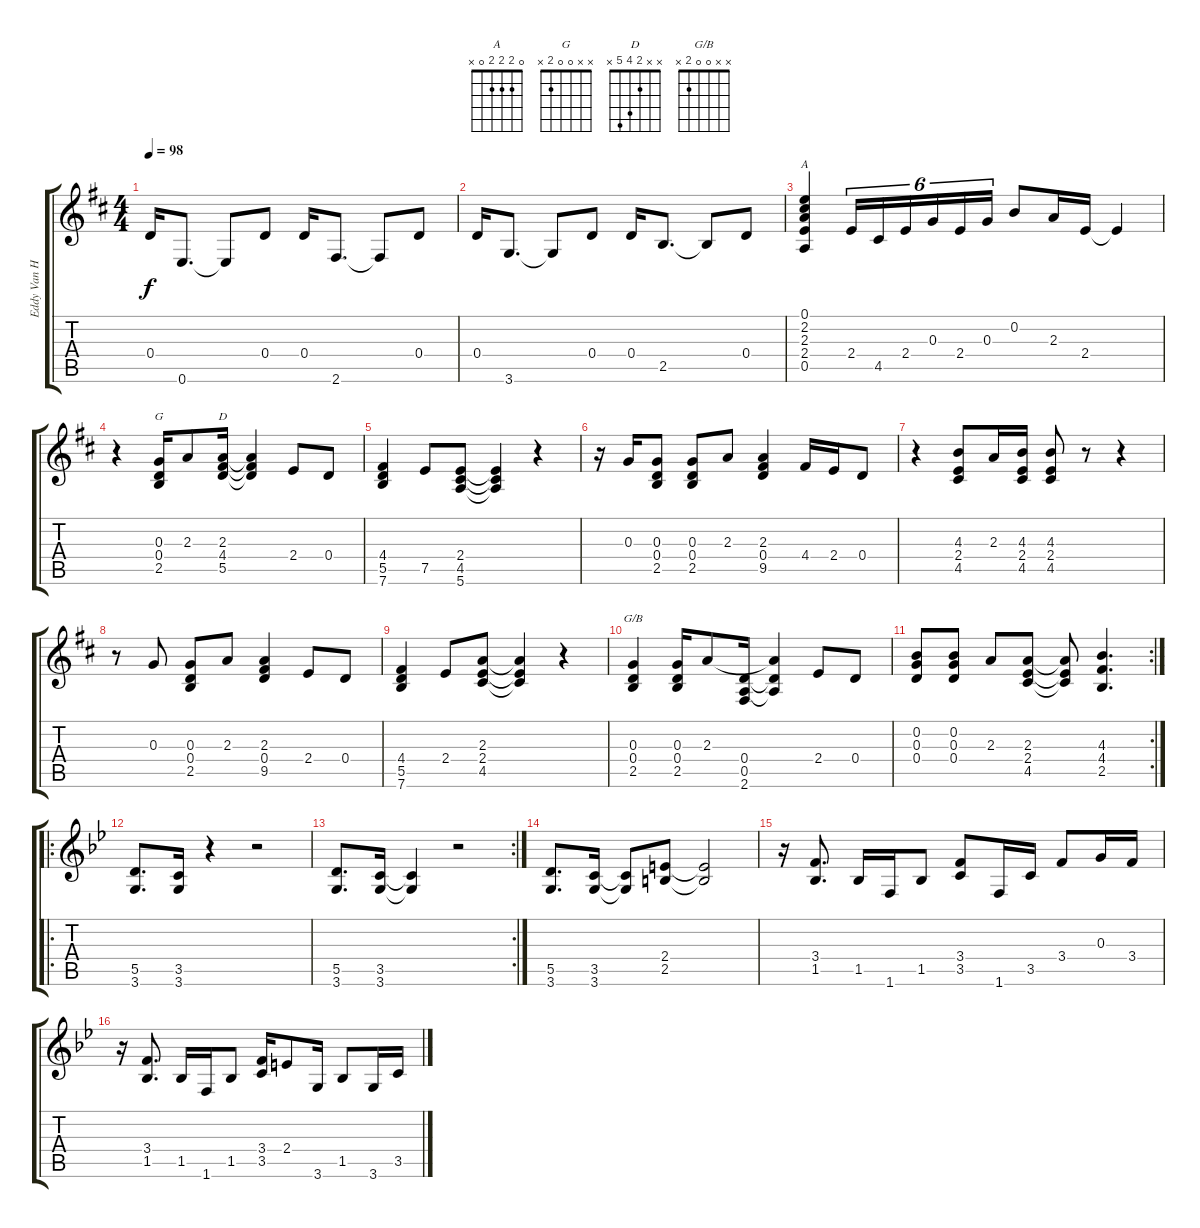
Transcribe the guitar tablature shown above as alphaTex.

\track ("Eddy Van Halen" "Eddy Van H") {instrument overdrivenguitar}
\staff {score tabs}
\tuning (E4 B3 G3 D3 A2 E2) {hide}
\chord ("A" 0 2 2 2 0 x)
\chord ("G" x x 0 0 2 x)
\chord ("D" x x 2 4 5 x)
\chord ("G/B" x x 0 0 2 x)
\ts (4 4)
\tempo 98
\clef g2
\ks bminor
0.4.16{dy f} 0.6.8{d} 0.6{t}.8 0.4.8 0.4.16 2.6.8{d} 2.6{t}.8 0.4.8 |
0.4.16 3.6.8{d} 3.6{t}.8 0.4.8 0.4.16 2.5.8{d} 2.5{t}.8 0.4.8 |
(0.1 2.2 2.3 2.4 0.5).4{ch "A"} 2.4.16{tu (6 4)} 4.5.16{tu (6 4)} 2.4.16{tu (6 4)} 0.3.16{tu (6 4)} 2.4.16{tu (6 4)} 0.3.16{tu (6 4)} 0.2.8 2.3.16 2.4.16 2.4{t}.4 |
r.4 (0.3 0.4 2.5).16{ch "G"} 2.3.8 (2.3 4.4 5.5).16{ch "D"} (2.3{t} 4.4{t} 5.5{t}).4 2.4.8 0.4.8 |
(4.4 5.5 7.6).4 7.5.8 (2.4 4.5 5.6).8 (2.4{t} 4.5{t} 5.6{t}).4 r.4 |
r.16 0.3.16 (0.3 0.4 2.5).8 (0.3 0.4 2.5).8 2.3.8 (2.3 0.4 9.5).4 4.4.16 2.4.16 0.4.8 |
r.4 (4.3 2.4 4.5).8 2.3.16 (4.3 2.4 4.5).16 (4.3 2.4 4.5).8 r.8 r.4 |
r.8 0.3.8 (0.3 0.4 2.5).8 2.3.8 (2.3 0.4 9.5).4 2.4.8 0.4.8 |
(4.4 5.5 7.6).4 2.4.8 (2.3 2.4 4.5).8 (2.3{t} 2.4{t} 4.5{t}).4 r.4 |
(0.3 0.4 2.5).4{ch "G/B"} (0.3 0.4 2.5).16 2.3.8 (0.4 0.5 2.6).16 (2.3{t} 0.4{t} 0.5{t}).4 2.4.8 0.4.8 |
\rc 2
(0.2 0.3 0.4).8 (0.2 0.3 0.4).8 2.3.8 (2.3 2.4 4.5).8 (2.3{t} 2.4{t} 4.5{t}).8 (4.3 4.4 2.5).4{d} |
\ro
\ks gminor
(5.5 3.6).8{d} (3.5 3.6).16 r.4 r.2 |
\rc 2
(5.5 3.6).8{d} (3.5 3.6).16 (3.5{t} 3.6{t}).4 r.2 |
(5.5 3.6).8{d} (3.5 3.6).16 (3.5{t} 3.6{t}).8 (2.4 2.5).8 (2.4{t} 2.5{t}).2 |
r.16 (3.4 1.5).8{d} 1.5.16 1.6.16 1.5.8 (3.4 3.5).8 1.6.16 3.5.16 3.4.8 0.3.16 3.4.16 |
r.16 (3.4 1.5).8{d} 1.5.16 1.6.16 1.5.8 (3.4 3.5).16 2.4.8 3.6.16 1.5.8 3.6.16 3.5.16
